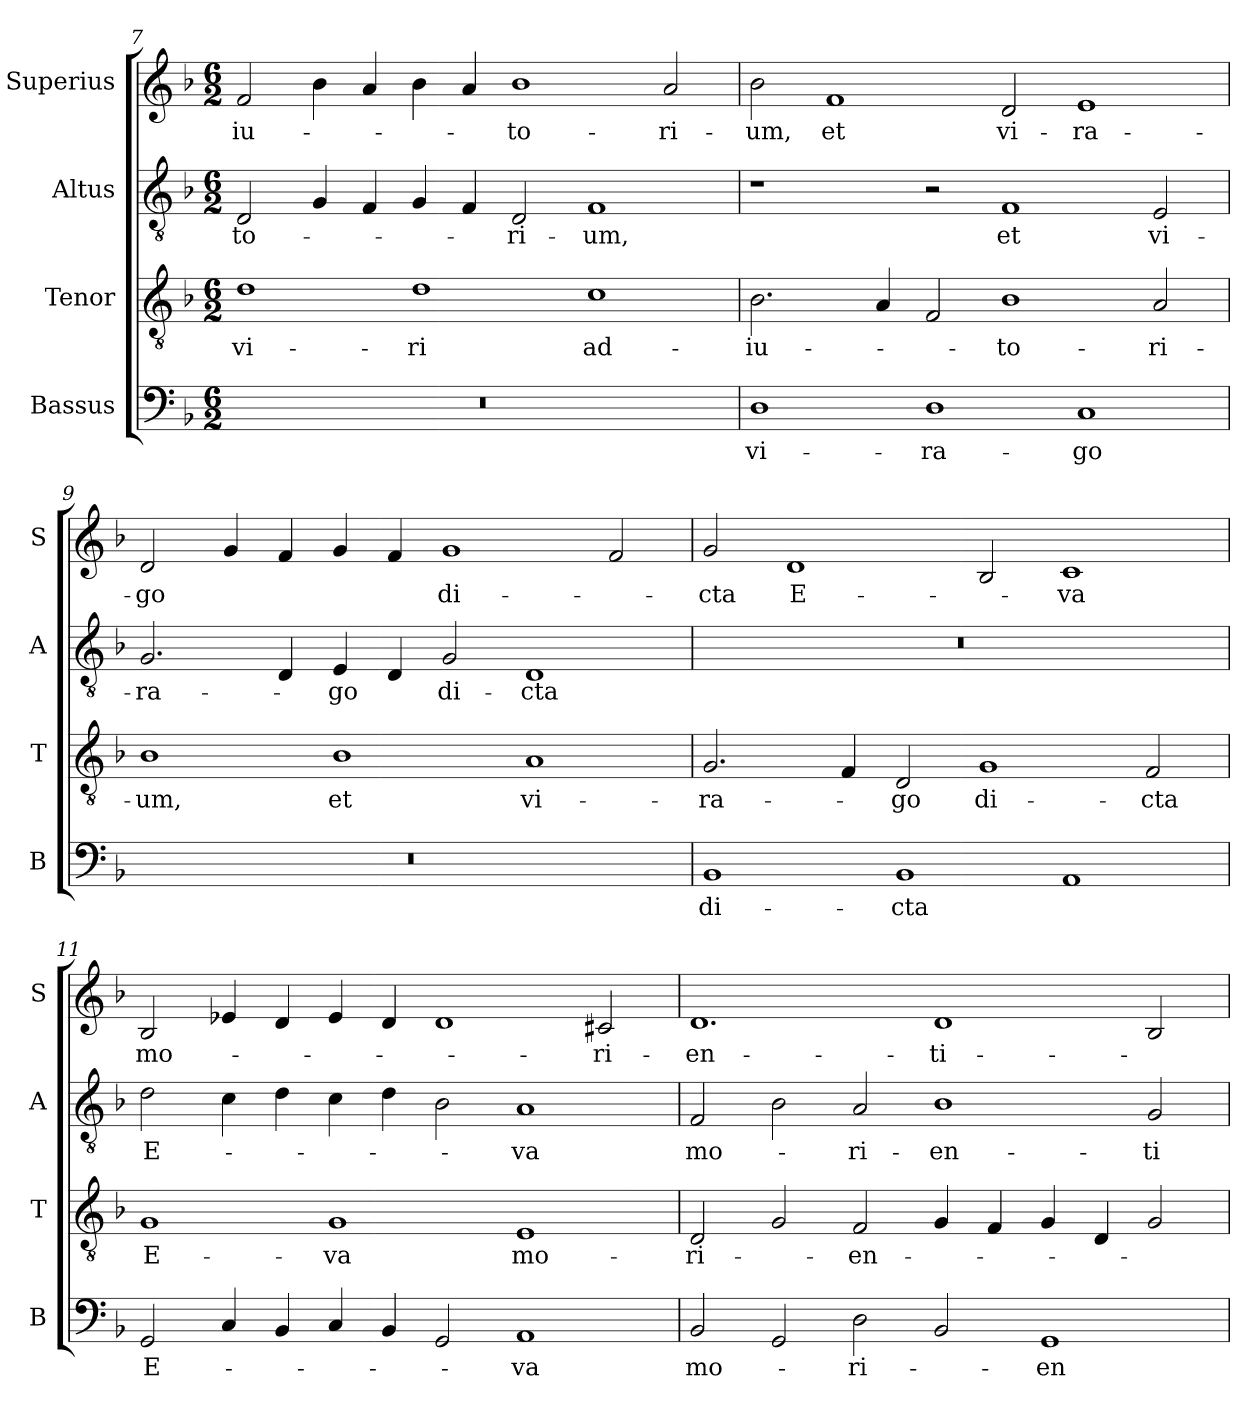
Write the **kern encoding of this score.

**kern	**text	**kern	**text	**kern	**text	**kern	**text
*part4	*part4	*part3	*part3	*part2	*part2	*part1	*part1
*staff4	*staff4	*staff3	*staff3	*staff2	*staff2	*staff1	*staff1
*I"Bassus	*	*I"Tenor	*	*I"Altus	*	*I"Superius	*
*I'B	*	*I'T	*	*I'A	*	*I'S	*
*clefF4	*	*clefGv2	*	*clefGv2	*	*clefG2	*
*k[b-]	*	*k[b-]	*	*k[b-]	*	*k[b-]	*
*d:	*	*d:	*	*d:	*	*d:	*
*M6/2	*	*M6/2	*	*M6/2	*	*M6/2	*
=7	=7	=7	=7	=7	=7	=7	=7
0.r	.	1d	vi-	2D	-to-	2f	-iu-
.	.	.	.	4G	.	4b-	.
.	.	.	.	4F	.	4a	.
.	.	1d	-ri	4G	.	4b-	.
.	.	.	.	4F	.	4a	.
.	.	.	.	2D	-ri-	1b-	-to-
.	.	1c	ad-	1F	-um,	.	.
.	.	.	.	.	.	2a	-ri-
=8	=8	=8	=8	=8	=8	=8	=8
1D	vi-	2.B-	-iu-	1r	.	2b-	-um,
.	.	.	.	.	.	1f	et
.	.	4A	.	.	.	.	.
1D	-ra-	2F	.	2r	.	.	.
.	.	1B-	-to-	1F	et	2d	vi-
1C	-go	.	.	.	.	1e	-ra-
.	.	2A	-ri-	2E	vi-	.	.
=9	=9	=9	=9	=9	=9	=9	=9
0.r	.	1B-	-um,	2.G	-ra-	2d	-go
.	.	.	.	.	.	4g	.
.	.	.	.	4D	.	4f	.
.	.	1B-	et	4E	-go	4g	.
.	.	.	.	4D	.	4f	.
.	.	.	.	2G	di-	1g	di-
.	.	1A	vi-	1D	-cta	.	.
.	.	.	.	.	.	2f	.
=10	=10	=10	=10	=10	=10	=10	=10
1BB-	di-	2.G	-ra-	0.r	.	2g	-cta
.	.	.	.	.	.	1d	E-
.	.	4F	.	.	.	.	.
1BB-	-cta	2D	-go	.	.	.	.
.	.	1G	di-	.	.	2B-	.
1AA	.	.	.	.	.	1c	-va
.	.	2F	-cta	.	.	.	.
=11	=11	=11	=11	=11	=11	=11	=11
2GG	E-	1G	E-	2d	E-	2B-	mo-
4C	.	.	.	4c	.	4e-X	.
4BB-	.	.	.	4d	.	4d	.
4C	.	1G	-va	4c	.	4e-	.
4BB-	.	.	.	4d	.	4d	.
2GG	.	.	.	2B-	.	1d	.
1AA	-va	1E	mo-	1A	-va	.	.
.	.	.	.	.	.	2c#X	-ri-
=12	=12	=12	=12	=12	=12	=12	=12
2BB-	mo-	2D	-ri-	2F	mo-	1.d	-en-
2GG	.	2G	.	2B-	.	.	.
2D	-ri-	2F	-en-	2A	-ri-	.	.
2BB-	.	4G	.	1B-	-en-	1d	-ti-
.	.	4F	.	.	.	.	.
1GG	-en-	4G	.	.	.	.	.
.	.	4D	.	.	.	.	.
.	.	2G	.	2G	-ti-	2B-	.
=	=	=	=	=	=	=	=
*-	*-	*-	*-	*-	*-	*-	*-
